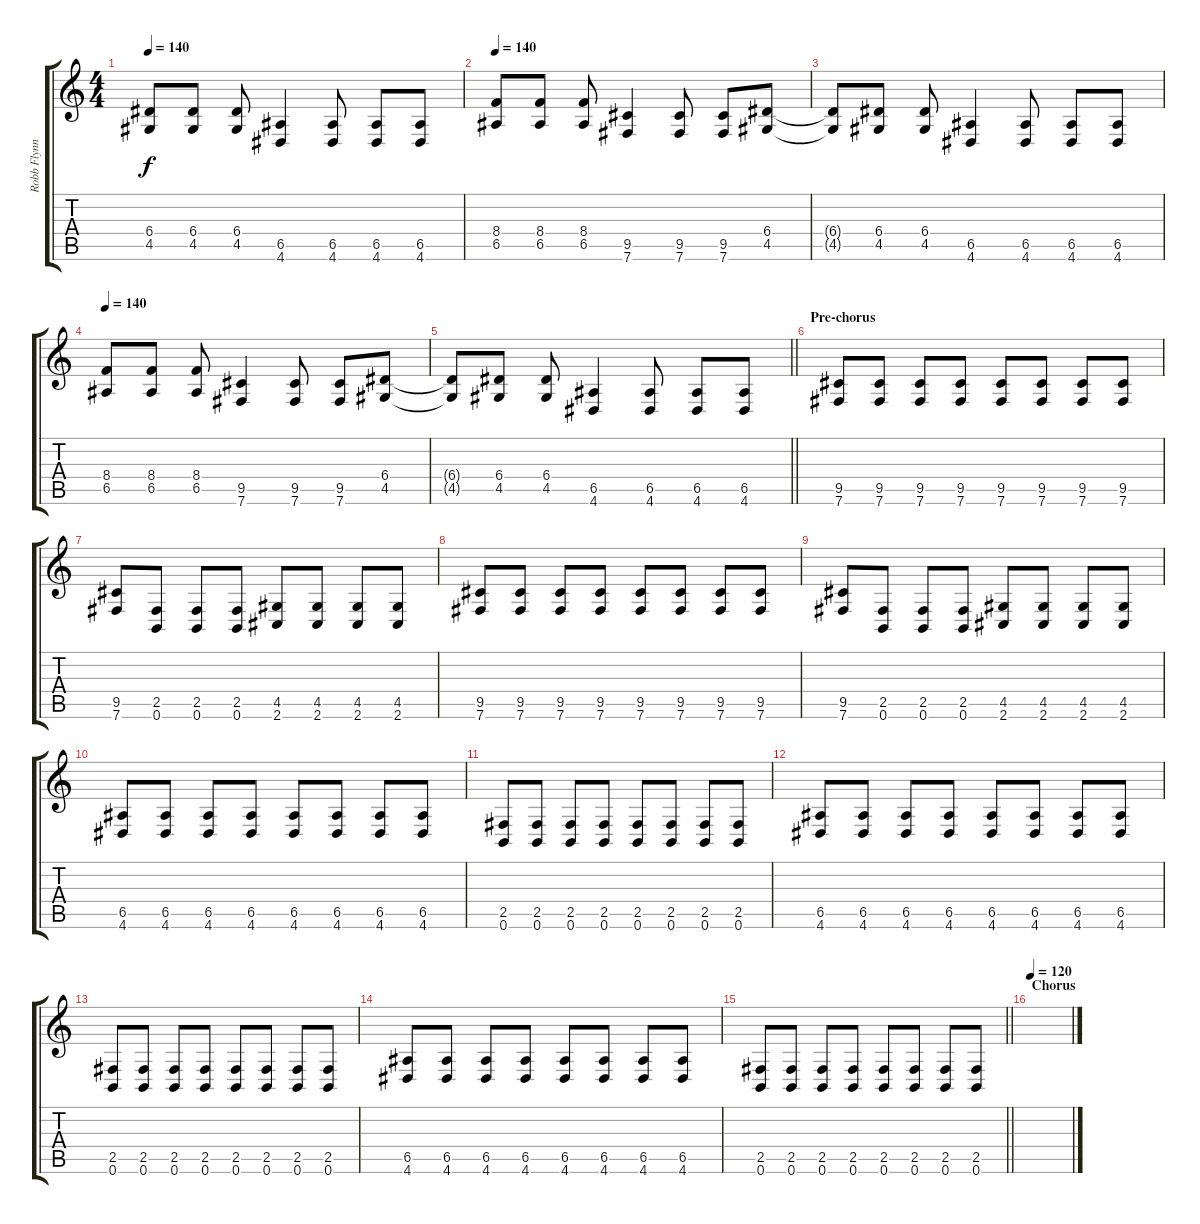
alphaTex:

\track ("Robb Flynn dist" "Robb Flynn") {instrument distortionguitar}
\staff {score tabs}
\tuning (B3 Gb3 D3 A2 E2 B1) {hide}
\ts (4 4)
\tempo 140
\clef g2
\ks c
(6.4{t} 4.5{t}).8{dy f} (6.4 4.5).8 (6.4 4.5).8 (6.5 4.6).4 (6.5 4.6).8 (6.5 4.6).8 (6.5 4.6).8 |
\tempo 140
(8.4 6.5).8 (8.4 6.5).8 (8.4 6.5).8 (9.5 7.6).4 (9.5 7.6).8 (9.5 7.6).8 (6.4 4.5).8 |
(6.4{t} 4.5{t}).8 (6.4 4.5).8 (6.4 4.5).8 (6.5 4.6).4 (6.5 4.6).8 (6.5 4.6).8 (6.5 4.6).8 |
\tempo 140
(8.4 6.5).8 (8.4 6.5).8 (8.4 6.5).8 (9.5 7.6).4 (9.5 7.6).8 (9.5 7.6).8 (6.4 4.5).8 |
\barLineRight lightlight
(6.4{t} 4.5{t}).8 (6.4 4.5).8 (6.4 4.5).8 (6.5 4.6).4 (6.5 4.6).8 (6.5 4.6).8 (6.5 4.6).8 |
\section ("" "Pre-chorus")
(9.5 7.6).8 (9.5 7.6).8 (9.5 7.6).8 (9.5 7.6).8 (9.5 7.6).8 (9.5 7.6).8 (9.5 7.6).8 (9.5 7.6).8 |
(9.5 7.6).8 (2.5 0.6).8 (2.5 0.6).8 (2.5 0.6).8 (4.5 2.6).8 (4.5 2.6).8 (4.5 2.6).8 (4.5 2.6).8 |
(9.5 7.6).8 (9.5 7.6).8 (9.5 7.6).8 (9.5 7.6).8 (9.5 7.6).8 (9.5 7.6).8 (9.5 7.6).8 (9.5 7.6).8 |
(9.5 7.6).8 (2.5 0.6).8 (2.5 0.6).8 (2.5 0.6).8 (4.5 2.6).8 (4.5 2.6).8 (4.5 2.6).8 (4.5 2.6).8 |
(6.5 4.6).8 (6.5 4.6).8 (6.5 4.6).8 (6.5 4.6).8 (6.5 4.6).8 (6.5 4.6).8 (6.5 4.6).8 (6.5 4.6).8 |
(2.5 0.6).8 (2.5 0.6).8 (2.5 0.6).8 (2.5 0.6).8 (2.5 0.6).8 (2.5 0.6).8 (2.5 0.6).8 (2.5 0.6).8 |
(6.5 4.6).8 (6.5 4.6).8 (6.5 4.6).8 (6.5 4.6).8 (6.5 4.6).8 (6.5 4.6).8 (6.5 4.6).8 (6.5 4.6).8 |
(2.5 0.6).8 (2.5 0.6).8 (2.5 0.6).8 (2.5 0.6).8 (2.5 0.6).8 (2.5 0.6).8 (2.5 0.6).8 (2.5 0.6).8 |
(6.5 4.6).8 (6.5 4.6).8 (6.5 4.6).8 (6.5 4.6).8 (6.5 4.6).8 (6.5 4.6).8 (6.5 4.6).8 (6.5 4.6).8 |
\barLineRight lightlight
(2.5 0.6).8 (2.5 0.6).8 (2.5 0.6).8 (2.5 0.6).8 (2.5 0.6).8 (2.5 0.6).8 (2.5 0.6).8 (2.5 0.6).8 |
\section ("" "Chorus")
\tempo 120
